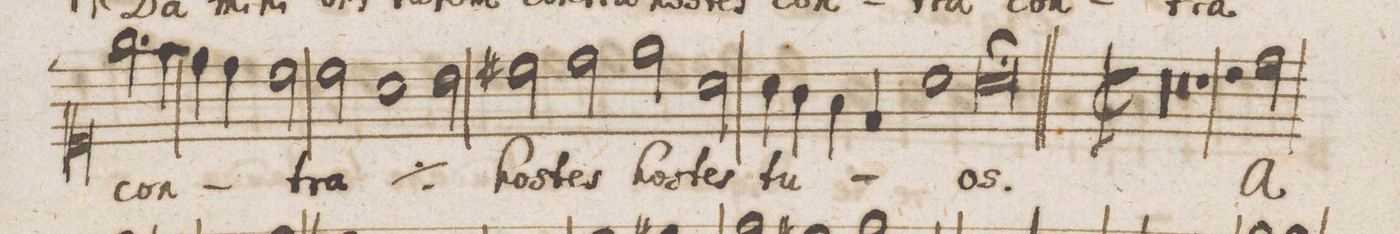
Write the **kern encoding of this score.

**kern	**text
*I"Canto.	*
*clefC1	*
*k[]	*
*met(C|)	*
*M2/1	*
2.gg\	con-
4ff\	.
4ee\	.
4dd\	.
2cc\	.
=57-	=57-
2cc\	-tra
*	*ij
1a	con-
2b\	-tra
*	*Xij
=58-	=58-
2cc#X\	hos-
2dd\	-tes
2ee\	hos-
2a\	-tes
=59-	=59-
4a\	tu-
4g\	.
4f\	.
4d/	.
1a	.
=60-	=60-
0a;>	-os.
=61||-	=61||-
*M2/1	*
*met(C|)	*
*mmet(c|)	*
00r	.
=62-	=62-
=63-	=63-
0r	.
=64-	=64-
1r	.
2rb	.
2dd\	A-
=65-	=65-
*-	*-
